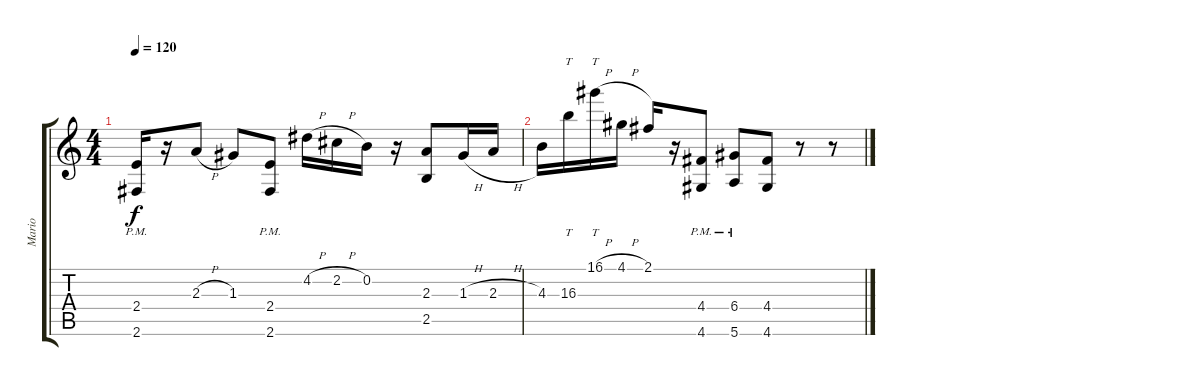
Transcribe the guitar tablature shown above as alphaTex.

\track ("Mario " "Mario ") {instrument acousticguitarsteel}
\staff {score tabs}
\tuning (E4 B3 G3 D3 A2 E2) {hide}
\ts (4 4)
\tempo 120
\clef g2
\ks c
(2.4{pm} 2.6{pm}).16{dy f} r.16 2.3{h}.8 1.3.8 (2.4{pm} 2.6{pm}).8 4.2{h}.16 2.2{h}.16 0.2.16 r.16 (2.3 2.5).8 1.3{h}.16 2.3{h}.16 |
4.3.16 16.3.16{tt} 16.1{h}.16{tt} 4.1{h}.16 2.1.16 r.16 (4.4{pm} 4.6{pm}).8 (6.4{pm} 5.6{pm}).8 (4.4 4.6).8 r.8 r.8
